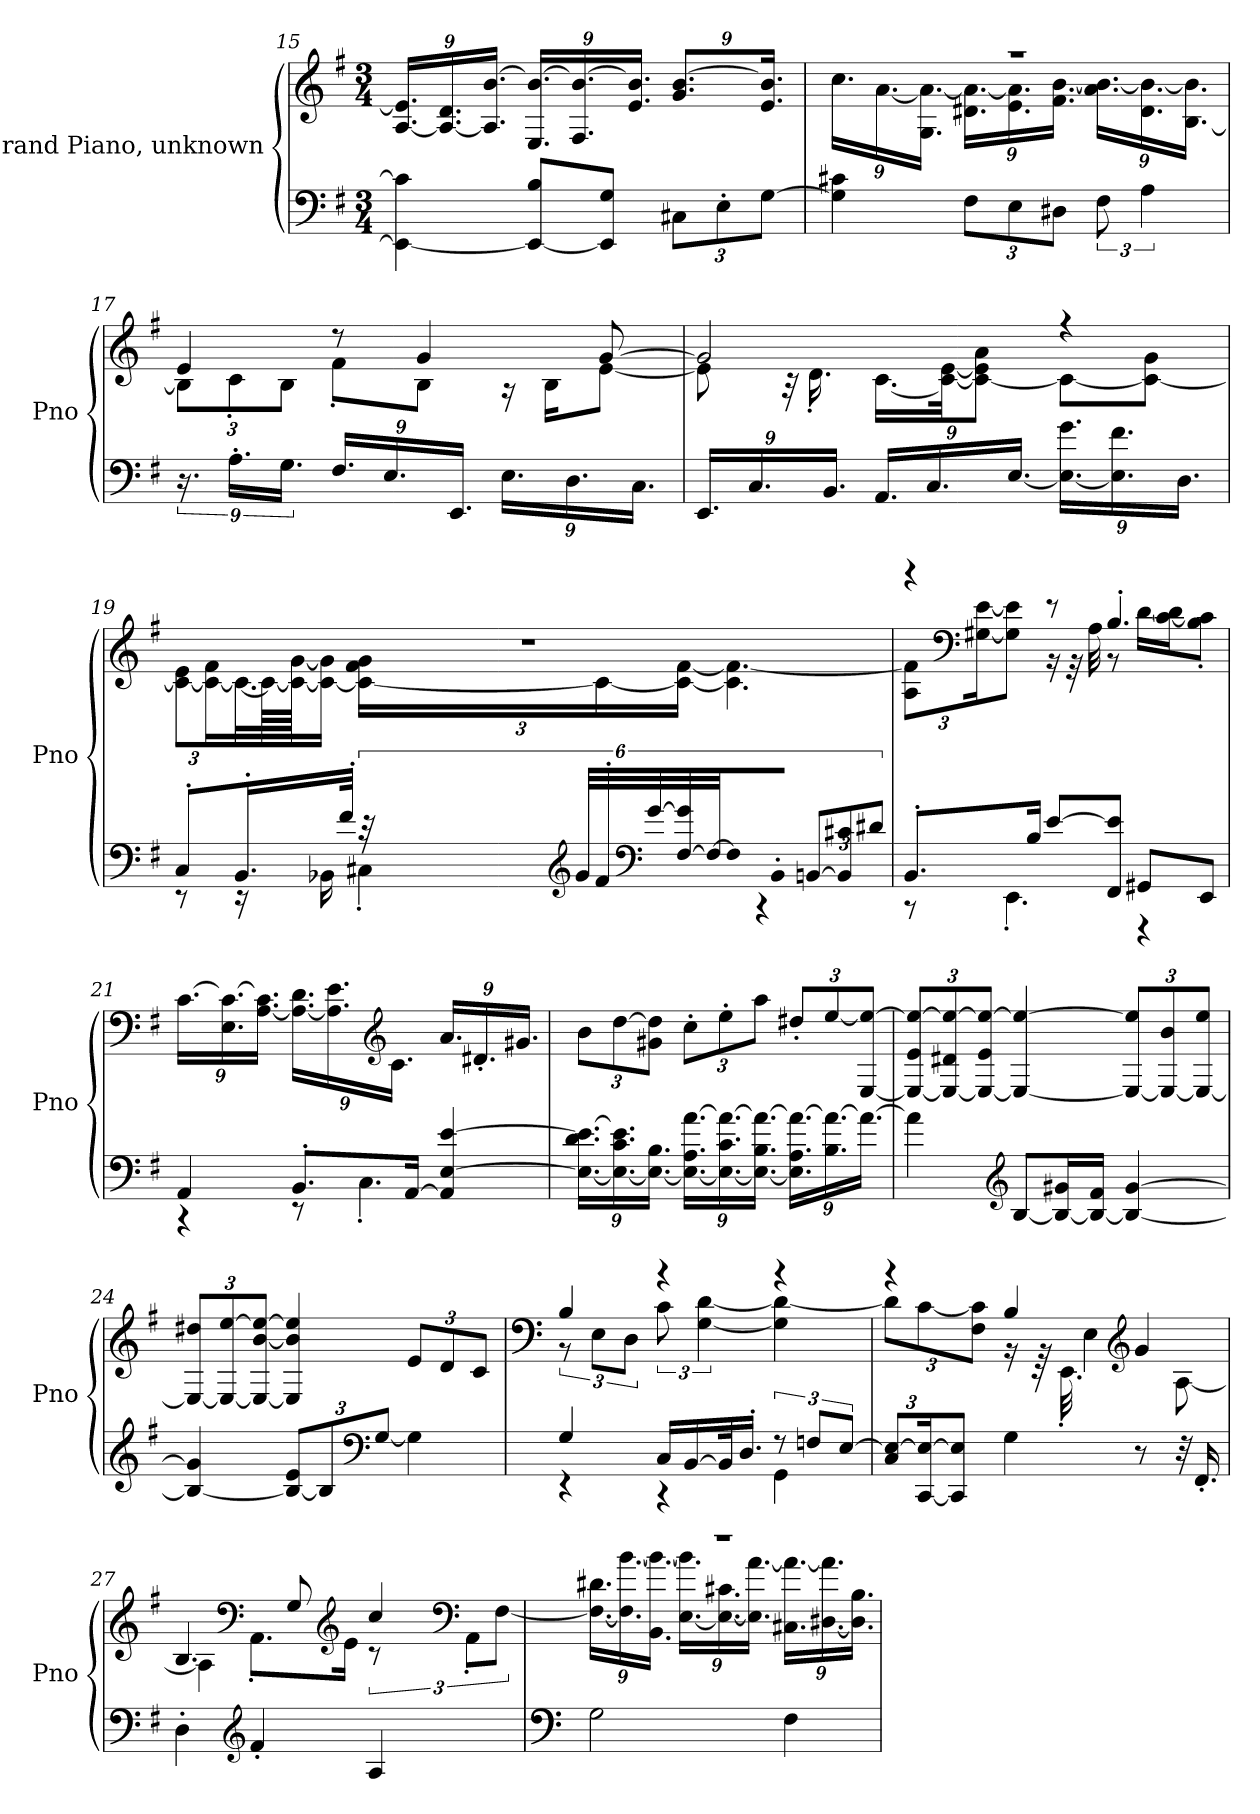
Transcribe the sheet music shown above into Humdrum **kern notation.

**kern	**kern
*part1	*part1
*staff2	*staff1
*I"Grand Piano, unknown	*
*I'Pno	*
!!LO:LB:g=z
*clefF4	*clefG2
*k[f#]	*k[f#]
*M3/4	*M3/4
*	*Xbrackettup
=15	=15
4EE\_ 4c\]	[18.A/ 18.e/]LL
.	18.A/_ 18.d/
.	18.A/] [18.b/JJ
8EE/_ 8B/L	18.E/ 18.b/_LL
.	18.F#/ 18.b/_
8EE/] 8G/J	.
.	18.e/ 18.b/]JJ
*Xbrackettup	*
12C#X\L	9.g/ [9.b/L
12E'\	.
[12G\J	18.e/ 18.b/]Jk
=16	=16
*	*^
4G\] 4c#X\	2.r	18.cc\LL
.	.	[18.a\
.	.	18.G\ 18.a\_JJ
12F#\L	.	18.d#X\ 18.a\_LL
12E\	.	18.e\ 18.a\]
12D#X\J	.	18.f#\ [18.b\JJ
*brackettup	*	*
12F#\	.	18.a\ 18.b\_LL
6A\	.	18.d#\ 18.b\_
.	.	[18.B\ 18.b\]JJ
!!LO:LB:g=z	!!
=17	=17	=17
18.r	4e/	12B\L]
18.A'\LL	.	12c'\
18.G\JJ	.	12B\J
18.F#/LL	8r	8f#'\L
18.E/	.	.
.	4g/	8B\J
18.EE/JJ	.	.
18.E\LL	.	16r
.	.	16B\KL
18.D\	.	.
.	[8g/	[8e\J
18.C\JJ	.	.
=18	=18	=18
*Xbrackettup	*	*
18.EE/LL	2g/]	8e\]
18.C/	.	.
.	.	32r
.	.	16.d'\
18.BB/JJ	.	.
18.AA/LL	.	[16.c\LL
18.C/	.	.
.	.	32c\_ [32e\JK
.	.	8c\_ 8e\] 8a\J
[18.E/JJ	.	.
18.E\_ 18.g\LL	4r	8c\L_
18.E\] 18.f#\	.	.
.	.	8c\_ 8g\J
18.D\JJ	.	.
!!LO:LB:g=z	!!
=19	=19	=19
*^	*	*
8C'/L	8r	2.r	12c\_ 12e\L
.	.	.	24c\_ 24f#\L
16.BB'/L	16r	.	32.c\L_
.	.	.	128c\LL_
.	.	.	128c\_ [128g\JJJ
.	16BB-X\	.	16c\_ 16g\]JJ
32f#'/JJk	.	.	.
*brackettup	*	*	*
48r	4C#X'\	.	24c\_ 24f#\ 24g\LL
*clefG2	*	*	*
48g/LLL	.	.	.
48f#'/	.	.	24c\_
*clefF4	*	*	*
*Xbrackettup	*	*	*
[48g/	.	.	.
[48F#/ 48g/]	.	.	24c\_ [24f#\JJ
48F#/J_	.	.	.
16F#/]	.	.	4.c\] 4.f#\_
16BB-'/JJ	.	.	.
[12BBn/L	4r	.	.
12BB/] 12c#X/	.	.	.
12d#X/J	.	.	.
=20	=20	=20	=20
8.BB'/L	8r	4r	12A\ 12f#\]L
*	*	*clefF4	*
.	.	.	[24G#X\ [24e\K
.	4.EE'\	.	8G#\] 8e\]J
16B/Jk	.	.	.
[8e/L	.	8r	16r
.	.	.	32r
.	.	.	32A\
8FF#/ 8e/]J	.	4.B'/	8r
8GG#X/L	4r	.	[16d\LL
.	.	.	[16c\ 16d\]J
8EE/J	.	.	8B\' 8c\]'J
*	*	*v	*v
!!LO:LB:g=z
=21	=21	=21
4AA/	4r	[18.c\LL
.	.	18.E\ 18.c\_
.	.	[18.A\ 18.c\]JJ
8.BB'/L	8r	18.A\_ 18.d\LL
.	.	18.A\] 18.e\
.	4.C'\	.
*	*	*clefG2
.	.	18.c\JJ
[16AA/Jk	.	.
4AA/] [4E/ [4e/	.	18.a/LL
.	.	18.d#X'/
.	.	18.g#X/JJ
*v	*v	*
=22	=22
18.E\_ 18.d\ 18.e\_LL	12b\L
18.E\_ 18.c\ 18.e\]	[12dd\
18.E\_ 18.B\JJ	12g#X\ 12dd\]J
18.E\_ 18.A\ [18.a\LL	12cc'\L
18.E\_ 18.c\ 18.a\_	12ee'\
18.E\_ 18.B\ 18.a\_JJ	12aa\J
18.E\] 18.A\ 18.a\_LL	12dd#X'/L
18.B\ 18.a\_	[12ee/
18.a\JJ_	[12E/ 12ee/_J
!!LO:PB:g=z
=23	=23
4a\]	12E/_ 12e/ 12ee/_L
.	12E/_ 12d#X/ 12ee/_
.	12E/_ 12e/ 12ee/_J
*clefG2	*
[8B/L	4E/_ 4ee/_
16B/_ 16g#X/L	.
16B/_ 16f#/JJ	.
4B/_ [4g#/	12E/_ 12ee/]L
.	12E/_ 12b/
.	12E/_ 12ee/J
=24	=24
4B/_ 4g#/]	12E/_ 12dd#X/L
.	12E/_ [12ee/
.	12E/_ [12b/ 12ee/_J
12B/_ 12e/L	4E/] 4b/] 4ee/]
12B/]	.
*clefF4	*
[12G/J	.
4G\]	12e/L
.	12d/
.	12c/J
=25	=25
*	*clefF4
*^	*^
*	*	*	*brackettup
4G/	4r	4B/	12r
.	.	.	12E\L
.	.	.	12D\J
16C/LL	4r	4r	12c\
[16BB/	.	.	.
.	.	.	[6G\ [6d\
32BB/K]	.	.	.
16.D'/JJ	.	.	.
*brackettup	*	*	*
12r	4GG\	4r	4G\] 4d\_
12Fn/L	.	.	.
[12E/J	.	.	.
*v	*v	*	*
!!LO:LB:g=z	!!
=26	=26	=26
*Xbrackettup	*	*Xbrackettup
12C/ 12E/_L	4r	12d\L]
[24CC/ 24E/_K	.	[12c\
8CC/] 8E/]J	.	.
.	.	12F#\ 12c\]J
4G\	4B/	16r
.	.	64r
.	.	32.EE'\
.	.	4E\
*	*clefG2	*
8r	4g/	.
32r	.	[8A\
16.FF#'/	.	.
=27	=27	=27
4D'\	4.B/	4A\]
*clefG2	*clefF4	*
4f#'/	.	8.AA'\L
.	8G/	.
*	*clefG2	*
.	.	16e\Jk
*	*	*brackettup
4A/	4cc/	12r
*	*clefF4	*
.	.	12AA'\L
.	.	[12F#\J
!!LO:LB:g=z	!!
=28	=28	=28
*clefF4	*	*
*	*	*Xbrackettup
2G\	2.r	18.F#\_ 18.d#X\LL
.	.	18.F#\] [18.b\
.	.	18.BB\ 18.b\_JJ
.	.	[18.E\ 18.b\]LL
.	.	18.E\_ 18.c#X\
.	.	18.E\] [18.a\JJ
4F#\	.	18.C#X\ 18.a\_LL
.	.	[18.D#X\ 18.a\]
.	.	18.D#\] 18.B\JJ
*	*v	*v
=	=
*-	*-
